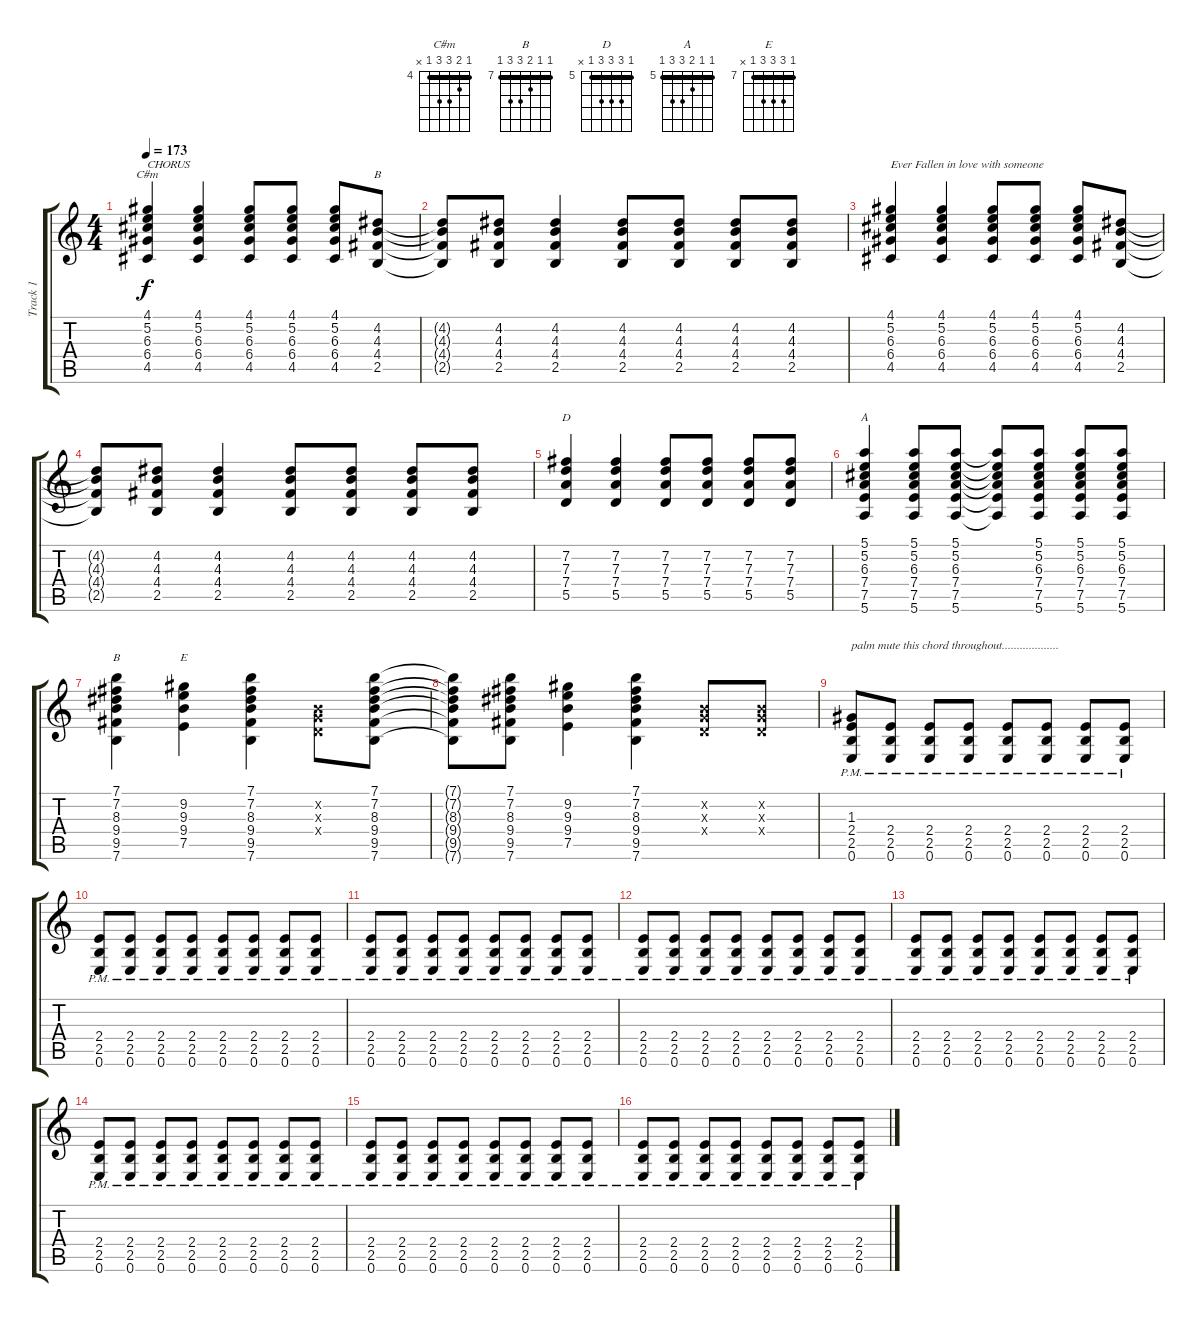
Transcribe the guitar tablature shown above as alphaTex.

\track ("Track 1" "Track 1") {instrument overdrivenguitar}
\staff {score tabs}
\tuning (E4 B3 G3 D3 A2 E2) {hide}
\chord ("C#m" 4 5 6 6 4 x) {firstfret 4 barre 4}
\chord ("B" x 4 4 4 2 x)
\chord ("D" 5 7 7 7 5 x) {firstfret 5 barre 5}
\chord ("A" 5 5 6 7 7 5) {firstfret 5 barre 5}
\chord ("B" 7 7 8 9 9 7) {firstfret 7 barre 7}
\chord ("E" 7 9 9 9 7 x) {firstfret 7 barre 7}
\ts (4 4)
\tempo 173
\clef g2
\ks c
(4.1 5.2 6.3 6.4 4.5).4{ch "C#m" txt "CHORUS" dy f} (4.1 5.2 6.3 6.4 4.5).4 (4.1 5.2 6.3 6.4 4.5).8 (4.1 5.2 6.3 6.4 4.5).8 (4.1 5.2 6.3 6.4 4.5).8 (4.2 4.3 4.4 2.5).8{ch "B"} |
(4.2{t} 4.3{t} 4.4{t} 2.5{t}).8 (4.2 4.3 4.4 2.5).8 (4.2 4.3 4.4 2.5).4 (4.2 4.3 4.4 2.5).8 (4.2 4.3 4.4 2.5).8 (4.2 4.3 4.4 2.5).8 (4.2 4.3 4.4 2.5).8 |
(4.1 5.2 6.3 6.4 4.5).4{txt "Ever Fallen in love with someone"} (4.1 5.2 6.3 6.4 4.5).4 (4.1 5.2 6.3 6.4 4.5).8 (4.1 5.2 6.3 6.4 4.5).8 (4.1 5.2 6.3 6.4 4.5).8 (4.2 4.3 4.4 2.5).8 |
(4.2{t} 4.3{t} 4.4{t} 2.5{t}).8 (4.2 4.3 4.4 2.5).8 (4.2 4.3 4.4 2.5).4 (4.2 4.3 4.4 2.5).8 (4.2 4.3 4.4 2.5).8 (4.2 4.3 4.4 2.5).8 (4.2 4.3 4.4 2.5).8 |
(7.2 7.3 7.4 5.5).4{ch "D"} (7.2 7.3 7.4 5.5).4 (7.2 7.3 7.4 5.5).8 (7.2 7.3 7.4 5.5).8 (7.2 7.3 7.4 5.5).8 (7.2 7.3 7.4 5.5).8 |
(5.1 5.2 6.3 7.4 7.5 5.6).4{ch "A"} (5.1 5.2 6.3 7.4 7.5 5.6).8 (5.1 5.2 6.3 7.4 7.5 5.6).8 (5.1{t} 5.2{t} 6.3{t} 7.4{t} 7.5{t} 5.6{t}).8 (5.1 5.2 6.3 7.4 7.5 5.6).8 (5.1 5.2 6.3 7.4 7.5 5.6).8 (5.1 5.2 6.3 7.4 7.5 5.6).8 |
(7.1 7.2 8.3 9.4 9.5 7.6).4{ch "B"} (9.2 9.3 9.4 7.5).4{ch "E"} (7.1 7.2 8.3 9.4 9.5 7.6).4 (0.2{x} 0.3{x} 0.4{x}).8 (7.1 7.2 8.3 9.4 9.5 7.6).8 |
(7.1{t} 7.2{t} 8.3{t} 9.4{t} 9.5{t} 7.6{t}).8 (7.1 7.2 8.3 9.4 9.5 7.6).8 (9.2 9.3 9.4 7.5).4 (7.1 7.2 8.3 9.4 9.5 7.6).4 (0.2{x} 0.3{x} 0.4{x}).8 (0.2{x} 0.3{x} 0.4{x}).8 |
(1.3{pm} 2.4{pm} 2.5{pm} 0.6{pm}).8{txt "palm mute this chord throughout..................."} (2.4{pm} 2.5{pm} 0.6{pm}).8 (2.4{pm} 2.5{pm} 0.6{pm}).8 (2.4{pm} 2.5{pm} 0.6{pm}).8 (2.4{pm} 2.5{pm} 0.6{pm}).8 (2.4{pm} 2.5{pm} 0.6{pm}).8 (2.4{pm} 2.5{pm} 0.6{pm}).8 (2.4{pm} 2.5{pm} 0.6{pm}).8 |
(2.4{pm} 2.5{pm} 0.6{pm}).8 (2.4{pm} 2.5{pm} 0.6{pm}).8 (2.4{pm} 2.5{pm} 0.6{pm}).8 (2.4{pm} 2.5{pm} 0.6{pm}).8 (2.4{pm} 2.5{pm} 0.6{pm}).8 (2.4{pm} 2.5{pm} 0.6{pm}).8 (2.4{pm} 2.5{pm} 0.6{pm}).8 (2.4{pm} 2.5{pm} 0.6{pm}).8 |
(2.4{pm} 2.5{pm} 0.6{pm}).8 (2.4{pm} 2.5{pm} 0.6{pm}).8 (2.4{pm} 2.5{pm} 0.6{pm}).8 (2.4{pm} 2.5{pm} 0.6{pm}).8 (2.4{pm} 2.5{pm} 0.6{pm}).8 (2.4{pm} 2.5{pm} 0.6{pm}).8 (2.4{pm} 2.5{pm} 0.6{pm}).8 (2.4{pm} 2.5{pm} 0.6{pm}).8 |
(2.4{pm} 2.5{pm} 0.6{pm}).8 (2.4{pm} 2.5{pm} 0.6{pm}).8 (2.4{pm} 2.5{pm} 0.6{pm}).8 (2.4{pm} 2.5{pm} 0.6{pm}).8 (2.4{pm} 2.5{pm} 0.6{pm}).8 (2.4{pm} 2.5{pm} 0.6{pm}).8 (2.4{pm} 2.5{pm} 0.6{pm}).8 (2.4{pm} 2.5{pm} 0.6{pm}).8 |
(2.4{pm} 2.5{pm} 0.6{pm}).8 (2.4{pm} 2.5{pm} 0.6{pm}).8 (2.4{pm} 2.5{pm} 0.6{pm}).8 (2.4{pm} 2.5{pm} 0.6{pm}).8 (2.4{pm} 2.5{pm} 0.6{pm}).8 (2.4{pm} 2.5{pm} 0.6{pm}).8 (2.4{pm} 2.5{pm} 0.6{pm}).8 (2.4{pm} 2.5{pm} 0.6{pm}).8 |
(2.4{pm} 2.5{pm} 0.6{pm}).8 (2.4{pm} 2.5{pm} 0.6{pm}).8 (2.4{pm} 2.5{pm} 0.6{pm}).8 (2.4{pm} 2.5{pm} 0.6{pm}).8 (2.4{pm} 2.5{pm} 0.6{pm}).8 (2.4{pm} 2.5{pm} 0.6{pm}).8 (2.4{pm} 2.5{pm} 0.6{pm}).8 (2.4{pm} 2.5{pm} 0.6{pm}).8 |
(2.4{pm} 2.5{pm} 0.6{pm}).8 (2.4{pm} 2.5{pm} 0.6{pm}).8 (2.4{pm} 2.5{pm} 0.6{pm}).8 (2.4{pm} 2.5{pm} 0.6{pm}).8 (2.4{pm} 2.5{pm} 0.6{pm}).8 (2.4{pm} 2.5{pm} 0.6{pm}).8 (2.4{pm} 2.5{pm} 0.6{pm}).8 (2.4{pm} 2.5{pm} 0.6{pm}).8 |
(2.4{pm} 2.5{pm} 0.6{pm}).8 (2.4{pm} 2.5{pm} 0.6{pm}).8 (2.4{pm} 2.5{pm} 0.6{pm}).8 (2.4{pm} 2.5{pm} 0.6{pm}).8 (2.4{pm} 2.5{pm} 0.6{pm}).8 (2.4{pm} 2.5{pm} 0.6{pm}).8 (2.4{pm} 2.5{pm} 0.6{pm}).8 (2.4{pm} 2.5{pm} 0.6{pm}).8
